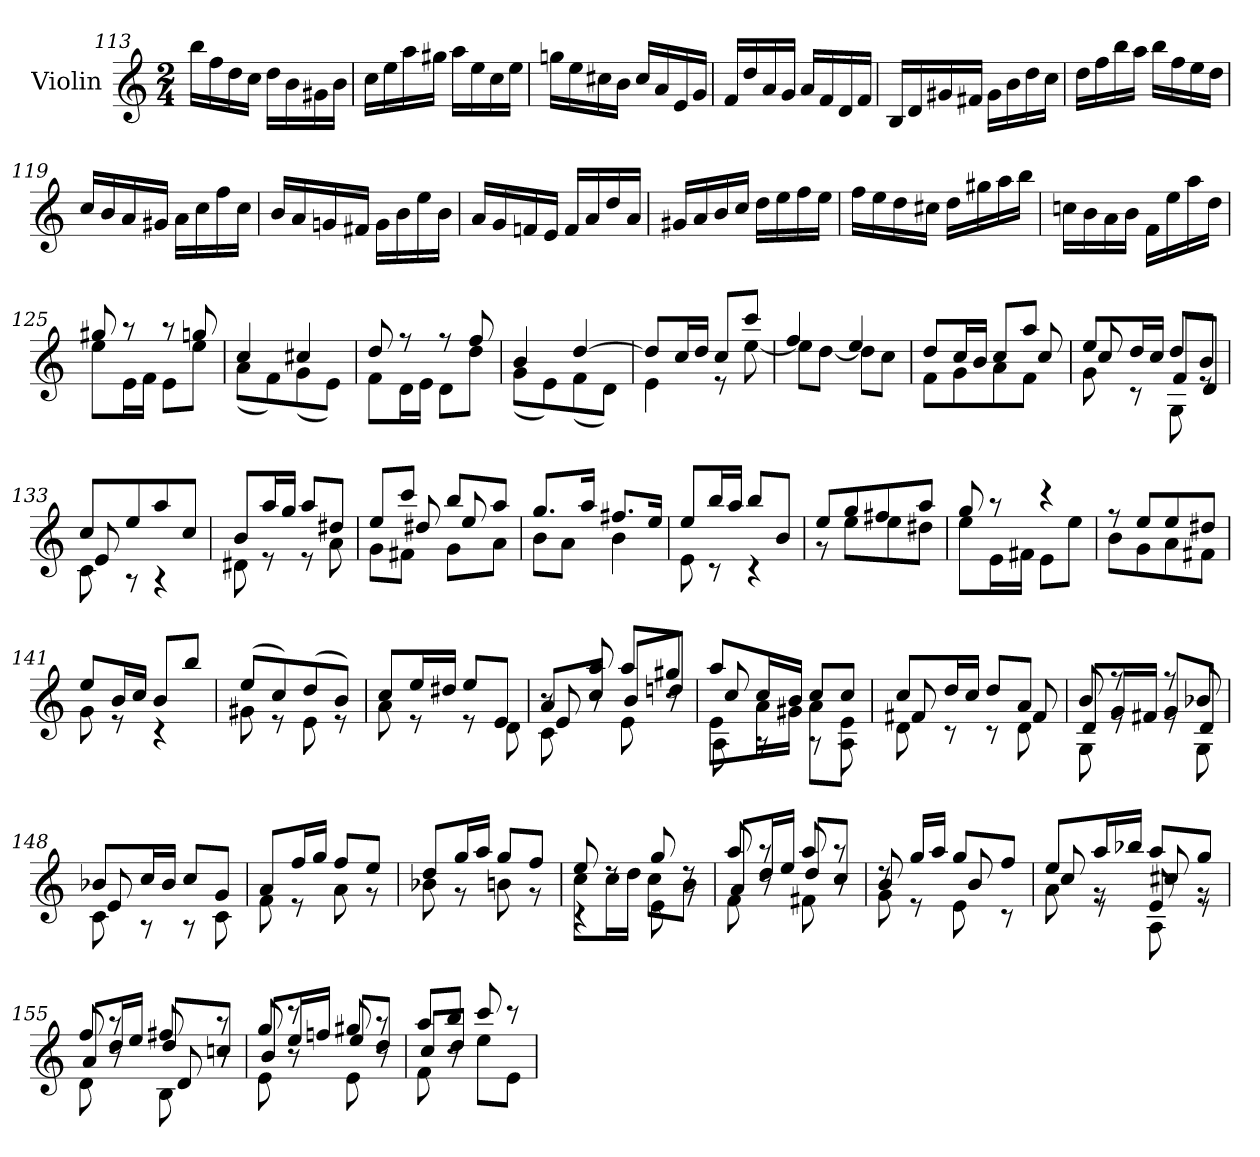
**kern
*part1
*staff1
*I"Violin
*I'Vln.
*clefG2
*k[]
*M2/4
=113
16bb\LL
16ff\
16dd\
16cc\JJ
16dd\LL
16b\
16g#X\
16b\JJ
!!LO:LB:g=z
=114
16cc\LL
16ee\
16aa\
16gg#X\JJ
16aa\LL
16ee\
16cc\
16ee\JJ
=115
16ggn\LL
16ee\
16cc#X\
16b\JJ
16cc#/LL
16a/
16e/
16g/JJ
=116
16f/LL
16dd/
16a/
16g/JJ
16a/LL
16f/
16d/
16f/JJ
=117
16B/LL
16d/
16g#X/
16f#X/JJ
16g#\LL
16b\
16dd\
16cc\JJ
=118
16dd\LL
16ff\
16bb\
16aa\JJ
16bb\LL
16ff\
16ee\
16dd\JJ
=119
16cc/LL
16b/
16a/
16g#X/JJ
16a\LL
16cc\
16ff\
16cc\JJ
=120
16b/LL
16a/
16gn/
16f#X/JJ
16g\LL
16b\
16ee\
16b\JJ
!!LO:LB:g=z
=121
16a/LL
16g/
16fn/
16e/JJ
16f/LL
16a/
16dd/
16a/JJ
=122
16g#X/LL
16a/
16b/
16cc/JJ
16dd\LL
16ee\
16ff\
16ee\JJ
=123
16ff\LL
16ee\
16dd\
16cc#X\JJ
16dd\LL
16gg#X\
16aa\
16bb\JJ
=124
16ccn\LL
16b\
16a\
16b\JJ
16f\LL
16ee\
16aa\
16dd\JJ
=125
*^
8gg#X/	8ee\L
8r	16e\L
.	16f\JJ
8r	8e\L
8ggn/	8ee\J
=126	=126
4cc/	(<8a\L
.	8f\)
4cc#X/	(<8g\
.	8e\J)
=127	=127
8dd/	8f\L
8r	16d\L
.	16e\JJ
8r	8d\L
8ff/	8dd\J
=128	=128
4b/	(<8g\L
.	8e\)
[4dd/	(<8f\
.	8d\J)
=129	=129
8dd/L]	4e\
16cc/L	.
16dd/JJ	.
8cc/L	8r
8ccc/J	[8ee\
!!LO:LB:g=z	!!
=130	=130
4ff/	8ee\L]
.	[8dd\J
4ee/	8dd\L]
.	8cc\J
=131	=131
*	*^
8dd/L	8f\L	4ryy
16cc/L	8g\	.
16b/JJ	.	.
8cc/L	8a\	8ryy
8aa/J	8f\J	8cc/
=132	=132	=132
8ee/L	8g\	8cc/
16dd/L	8r	8ryy
16cc/JJ	.	.
8dd/L	8G\	8f/L
8b/J	8re	8d/J
=133	=133	=133
8cc/L	8c\	8e/
8ee/	8r	8ryy
8aa/	4r	4ryy
8cc/J	.	.
*	*v	*v
=134	=134
8b/L	8d#X\
16aa/L	8r
16gg/JJ	.
8aa/L	8r
8dd#X/J	8a\
=135	=135
*	*^
8ee/L	8g\L	8ryy
8ccc/J	8f#X\J	8dd#X/
8bb/L	8g\L	8ee/
8aa/J	8a\J	8ryy
*	*v	*v
=136	=136
8.gg/L	8b\L
.	8a\J
16aa/Jk	.
8.ff#X/L	4b\
16ee/Jk	.
=137	=137
8ee/L	8e\
16bb/L	8r
16aa/JJ	.
8bb/L	4r
8b/J	.
=138	=138
8ee/L	8r
8gg/	8ee\L
8ff#X/	8ee\
8aa/J	8dd#X\J
=139	=139
8gg/	8ee\L
8r	16e\L
.	16f#X\JJ
4r	8e\L
.	8ee\J
!!LO:LB:g=z	!!
=140	=140
8r	8b\L
8ee/L	8g\
8ee/	8a\
8dd#X/J	8f#X\J
=141	=141
8ee/L	8g\
16b/L	8r
16cc/JJ	.
8b/L	4r
8bb/J	.
=142	=142
(>8ee/L	8g#X\
8cc/)	8r
(>8dd/	8e\
8b/J)	8r
=143	=143
8cc/L	8a\
16ee/L	8r
16dd#X/JJ	.
8ee/L	8r
8e/J	8d\
=144	=144
*^	*^
8r	8c\	8a/L	8e/
8aa/	8r	8cc/J	8ryy
8aa/L	8e\	8b/L	4ryy
8gg#X/J	8r	8ddn/J	.
=145	=145	=145	=145
8aa/L	8e\L	8cc/	8A\
16cc/L	16a\L	8ryy	8rA
16b/JJ	16g#X\JJ	.	.
8cc/L	8a\L	4ryy	8rA
8cc/J	8e\J	.	8A\
*	*	*v	*v
=146	=146	=146
8cc/L	8d\	8f#X/
16dd/L	8r	8ryy
16cc/JJ	.	.
8dd/L	8r	8ryy
8a/J	8d\	8f#/
!!LO:PB:g=z	!!	!!
=147	=147	=147
8b/	8G\	8d/L
8rff	8re	16g/L
.	.	16f#X/JJ
8rff	8re	8g/L
8b-X/	8G\	8d/J
=148	=148	=148
8b-X/L	8c\	8e/
16cc/L	8r	8ryy
16b-/JJ	.	.
8cc/L	8r	4ryy
8g/J	8c\	.
*	*v	*v
=149	=149
8a/L	8f\
16ff/L	8r
16gg/JJ	.
8ff/L	8a\
8ee/J	8r
=150	=150
8dd/L	8b-X\
16gg/L	8r
16aa/JJ	.
8gg/L	8bn\
8ff/J	8r
=151	=151
*	*^
8ee/	4rc	8cc\L
8rdd	.	16cc\L
.	.	16dd\JJ
8gg/	8e\	8cc\L
8rdd	8rg	8b\J
=152	=152	=152
8aa/	8f\	8a/L
8raa	8r	16dd/L
.	.	16ee/JJ
8aa/	8f#X\	8dd/L
8raa	8r	8cc/J
=153	=153	=153
8rdd	8g\	8b/
16gg/LL	8r	8ryy
16aa/JJ	.	.
8gg/L	8e\	8b/
8ff/J	8r	8ryy
=154	=154	=154
*	*	*^
8ee/L	8a\	8cc/	4ryy
16aa/L	8rg	8re	.
16bb-X/JJ	.	.	.
8aa/L	8A\	8cc#X/	8e/
8gg/J	8rg	8re	8rgyy
=155	=155	=155	=155
8ff/	8d\	8a/L	4ryy
8raa	8r	16dd/L	.
.	.	16ee/JJ	.
8ff#X/	8B\	8dd/L	8d/
8raa	8r	8ccn/J	8r
*	*	*v	*v
!!LO:LB:g=z
=156	=156	=156
8gg/	8e\	8b/L
8rccc	8r	16ee/L
.	.	16ffn/JJ
8gg#X/	8e\	8ee/L
8raa	8r	8dd/J
=157	=157	=157
8aa/L	8f\	8cc/L
8bb/J	8r	8dd/J
8ccc/	8ee\L	4ryy
8r	8e\J	.
*v	*v	*v
=
*-
